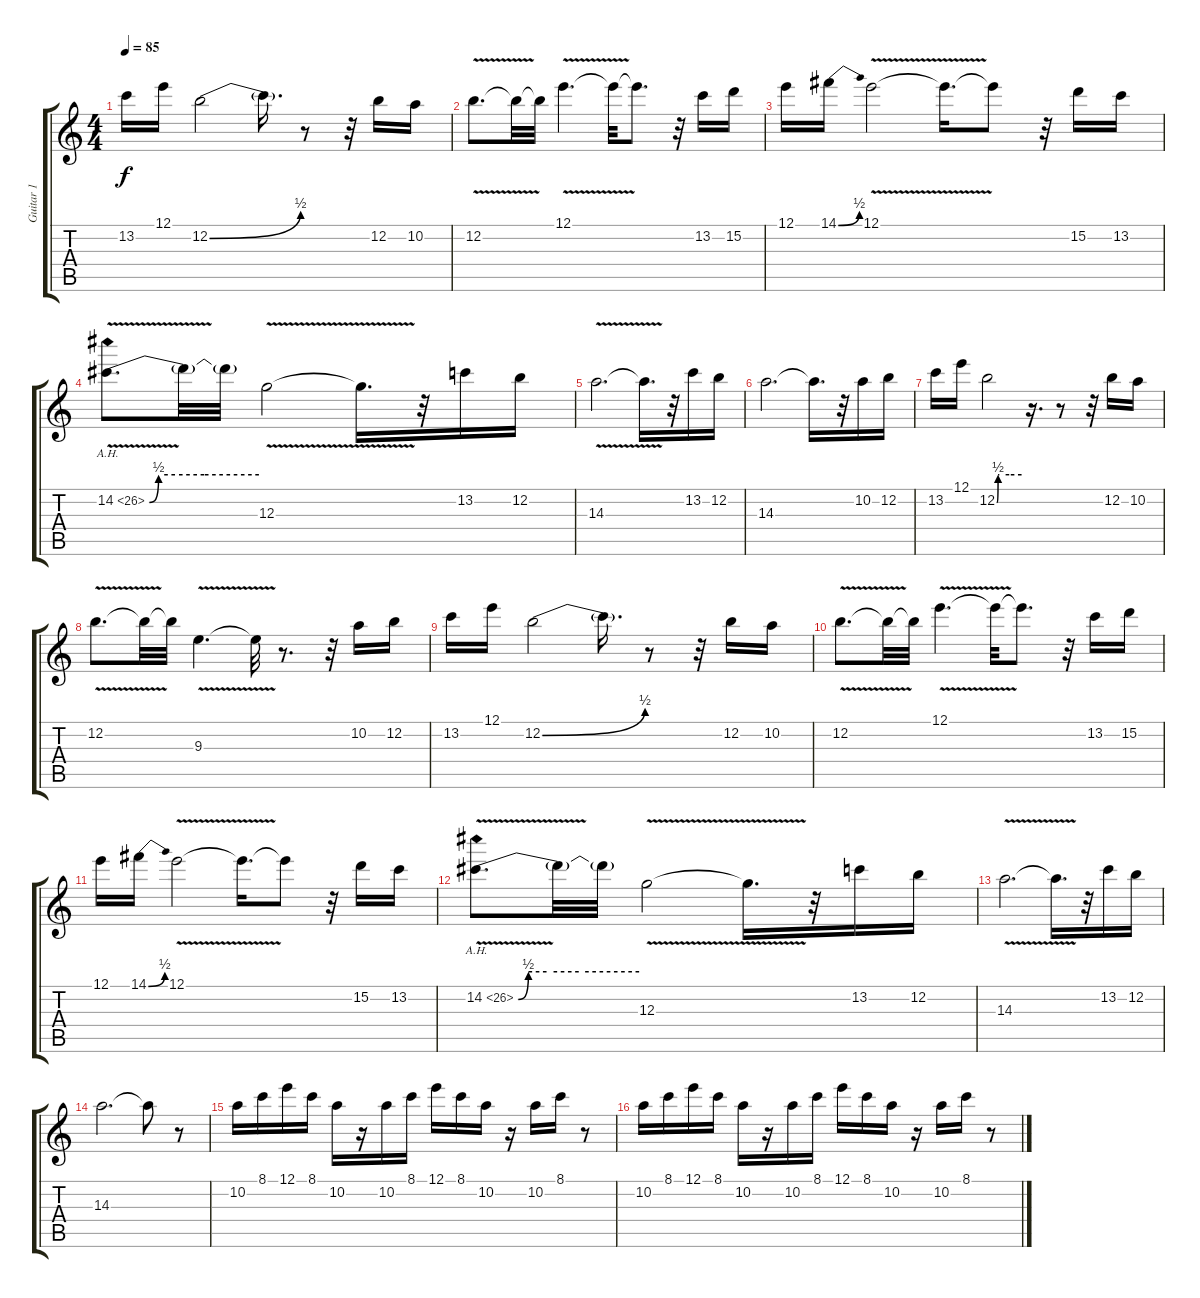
\track ("Guitar 1" "Guitar 1") {instrument distortionguitar}
\staff {score tabs}
\tuning (E4 B3 G3 D3 A2 E2) {hide}
\ts (4 4)
\tempo 85
\clef g2
\ks c
13.2.16{dy f} 12.1.16 12.2{be (bend 0 0 60 2)}.2 12.2{t}.16{d} r.8 r.32 12.2.16 10.2.16 |
12.2{v}.8{d} 12.2{t}.32 12.2{t}.32 12.1{v}.4{d} 12.1{t}.32 12.1{t}.8{d} r.32 13.2.16 15.2.16 |
12.1.16 14.1{be (bend 0 0 60 2)}.16 12.1{v}.2 12.1{t}.16{d} 12.1{t}.8 r.32 15.2.16 13.2.16 |
14.2{be (custom 0 0 5 2 14 2 30 2 60 2) ah 12 v}.8{d} 14.2{t}.32 14.2{t}.32 12.3{v}.2 12.3{t}.16{d} r.32 13.2.16 12.2.16 |
14.3{v}.2{d} 14.3{t}.16{d} r.32 13.2.16 12.2.16 |
14.3.2{d} 14.3{t}.16{d} r.32 10.2.16 12.2.16 |
13.2.16{volume 15 instrument distortionguitar} 12.1.16 12.2{be (custom 0 0 3 2 6 2 30 2 60 2)}.2 r.16{d} r.8 r.32 12.2.16 10.2.16 |
12.2{v}.8{d} 12.2{t}.32 12.2{t}.32 9.3{v}.4{d} 9.3{t}.32 r.8{d} r.32 10.2.16 12.2.16 |
13.2.16 12.1.16 12.2{be (bend 0 0 60 2)}.2 12.2{t}.16{d} r.8 r.32 12.2.16 10.2.16 |
12.2{v}.8{d} 12.2{t}.32 12.2{t}.32 12.1{v}.4{d} 12.1{t}.32 12.1{t}.8{d} r.32 13.2.16 15.2.16 |
12.1.16 14.1{be (bend 0 0 60 2)}.16 12.1{v}.2 12.1{t}.16{d} 12.1{t}.8 r.32 15.2.16 13.2.16 |
14.2{be (custom 0 0 5 2 14 2 30 2 60 2) ah 12 v}.8{d} 14.2{t}.32 14.2{t}.32 12.3{v}.2 12.3{t}.16{d} r.32 13.2.16 12.2.16 |
14.3{v}.2{d} 14.3{t}.16{d} r.32 13.2.16 12.2.16 |
14.3.2{d} 14.3{t}.8 r.8 |
10.2.16{volume 8 instrument electricguitarjazz} 8.1.16 12.1.16 8.1.16 10.2.16 r.16 10.2.16 8.1.16 12.1.16 8.1.16 10.2.16 r.16 10.2.16 8.1.16 r.8 |
10.2.16 8.1.16 12.1.16 8.1.16 10.2.16 r.16 10.2.16 8.1.16 12.1.16 8.1.16 10.2.16 r.16 10.2.16 8.1.16 r.8
